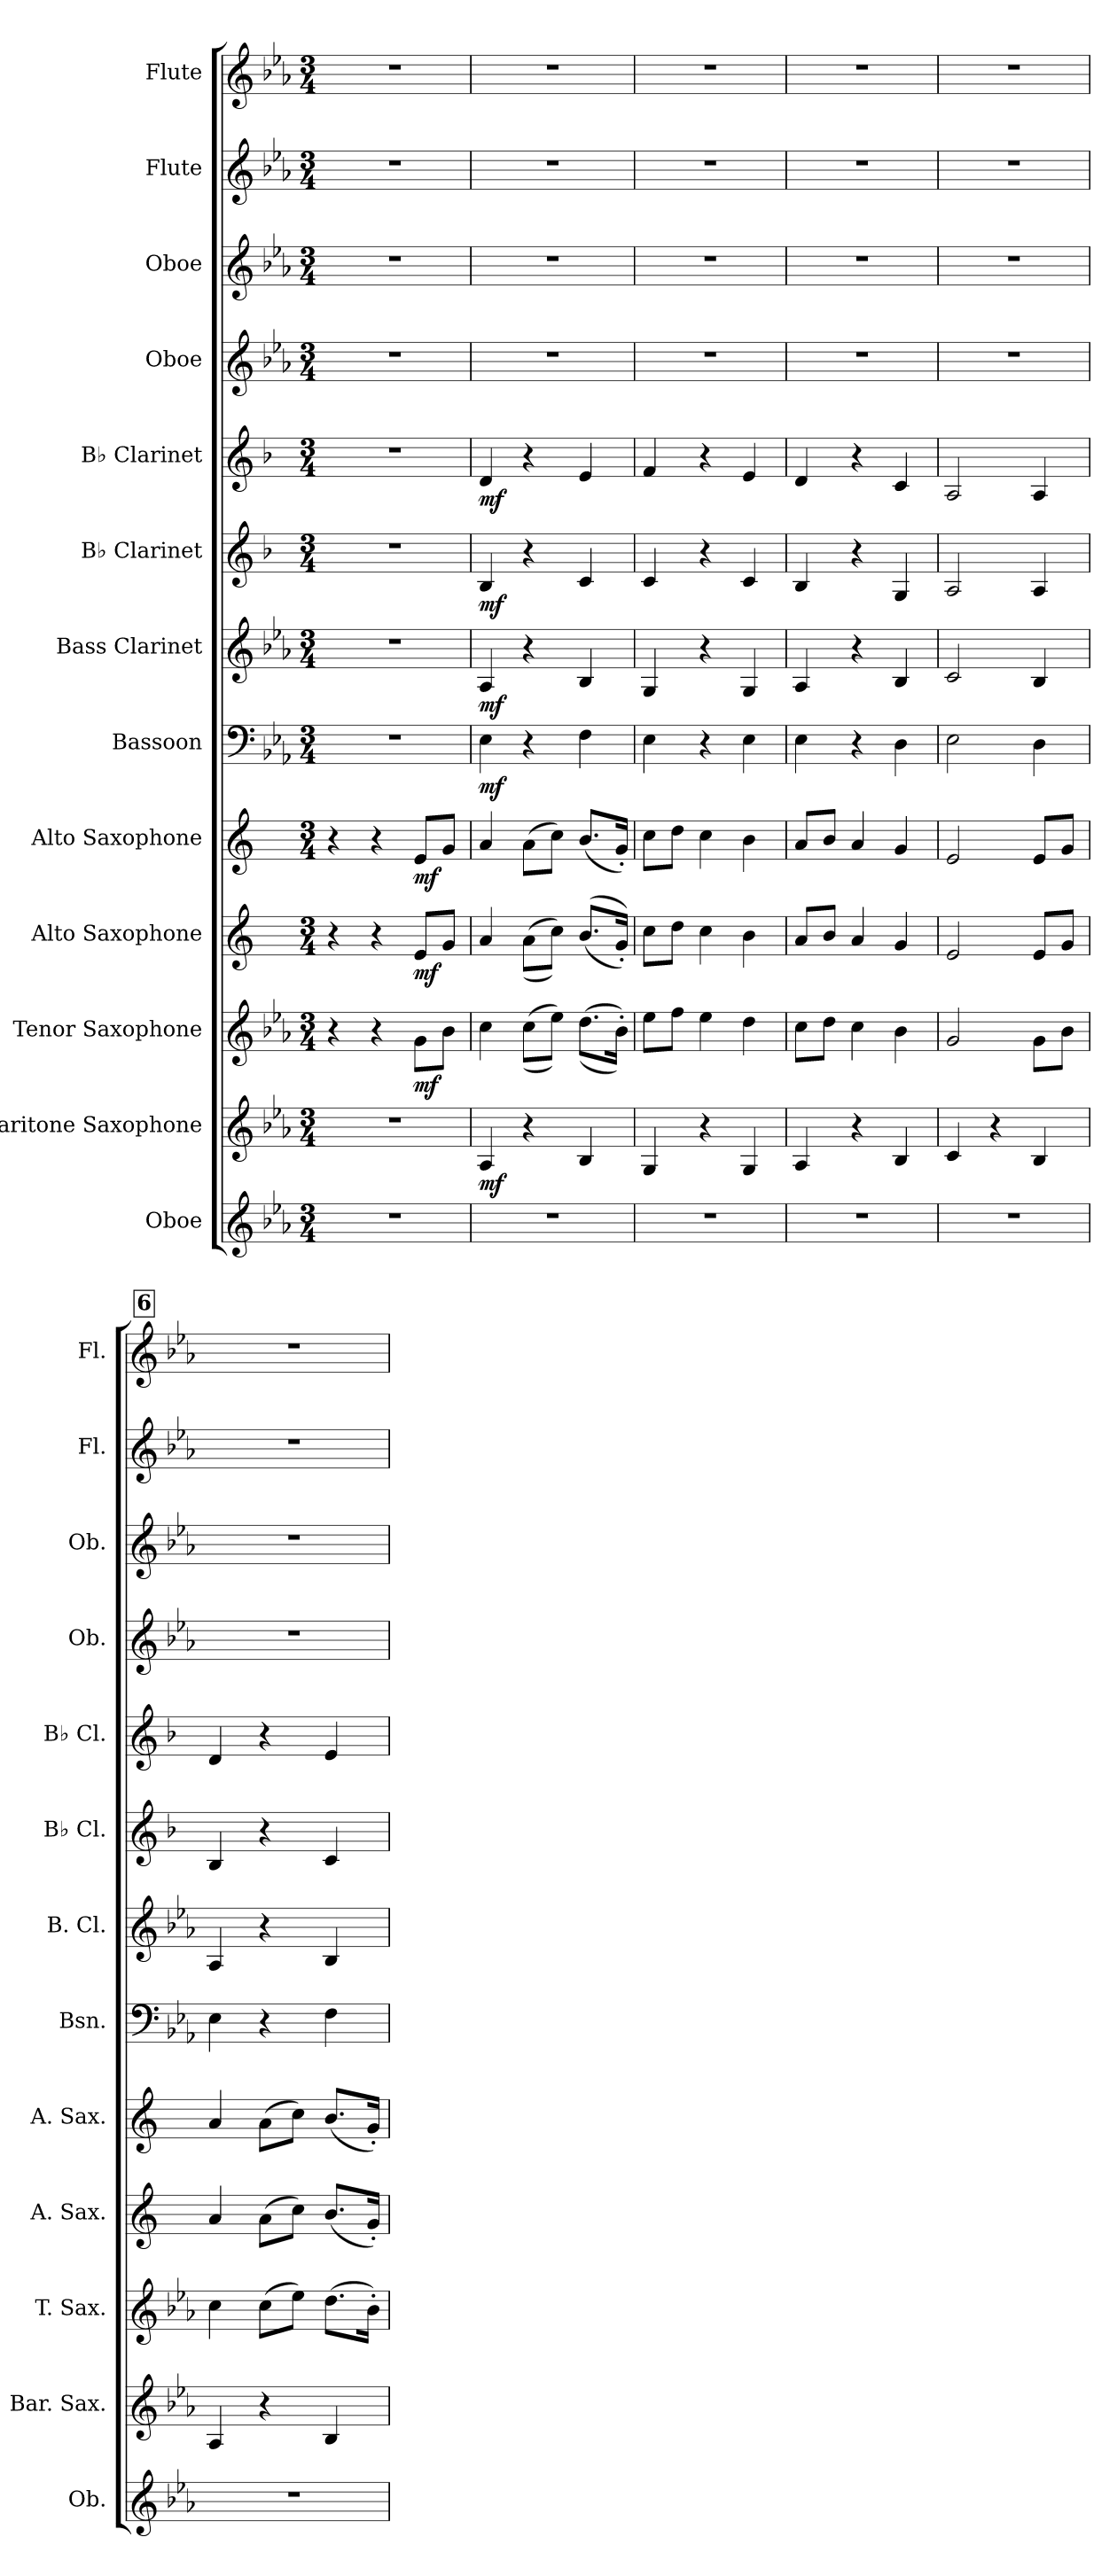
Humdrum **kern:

**kern	**kern	**dynam	**kern	**dynam	**kern	**dynam	**kern	**dynam	**kern	**dynam	**kern	**dynam	**kern	**dynam	**kern	**dynam	**kern	**kern	**kern	**kern
*part13	*part12	*part12	*part11	*part11	*part10	*part10	*part9	*part9	*part8	*part8	*part7	*part7	*part6	*part6	*part5	*part5	*part4	*part3	*part2	*part1
*staff13	*staff12	*staff12	*staff11	*staff11	*staff10	*staff10	*staff9	*staff9	*staff8	*staff8	*staff7	*staff7	*staff6	*staff6	*staff5	*staff5	*staff4	*staff3	*staff2	*staff1
*I"Oboe	*I"Baritone Saxophone	*	*I"Tenor Saxophone	*	*I"Alto Saxophone	*	*I"Alto Saxophone	*	*I"Bassoon	*	*I"Bass Clarinet	*	*I"B♭ Clarinet	*	*I"B♭ Clarinet	*	*I"Oboe	*I"Oboe	*I"Flute	*I"Flute
*I'Ob.	*I'Bar. Sax.	*	*I'T. Sax.	*	*I'A. Sax.	*	*I'A. Sax.	*	*I'Bsn.	*	*I'B. Cl.	*	*I'B♭ Cl.	*	*I'B♭ Cl.	*	*I'Ob.	*I'Ob.	*I'Fl.	*I'Fl.
*clefG2	*clefG2	*	*clefG2	*	*clefG2	*	*clefG2	*	*clefF4	*	*clefG2	*	*clefG2	*	*clefG2	*	*clefG2	*clefG2	*clefG2	*clefG2
*	*ITrd12c21	*	*ITrd8c14	*	*ITrd5c9	*	*ITrd5c9	*	*	*	*ITrd8c14	*	*ITrd1c2	*	*ITrd1c2	*	*	*	*	*
*k[b-e-a-]	*k[b-e-a-]	*	*k[b-e-a-]	*	*k[b-e-a-]	*	*k[b-e-a-]	*	*k[b-e-a-]	*	*k[b-e-a-]	*	*k[b-e-a-]	*	*k[b-e-a-]	*	*k[b-e-a-]	*k[b-e-a-]	*k[b-e-a-]	*k[b-e-a-]
*M3/4	*M3/4	*	*M3/4	*	*M3/4	*	*M3/4	*	*M3/4	*	*M3/4	*	*M3/4	*	*M3/4	*	*M3/4	*M3/4	*M3/4	*M3/4
=1	=1	=1	=1	=1	=1	=1	=1	=1	=1	=1	=1	=1	=1	=1	=1	=1	=1	=1	=1	=1
2.r	2.r	.	4r	.	4r	.	4r	.	2.r	.	2.r	.	2.r	.	2.r	.	2.r	2.r	2.r	2.r
.	.	.	4r	.	4r	.	4r	.	.	.	.	.	.	.	.	.	.	.	.	.
!	!	!	!	!LO:DY:b	!	!LO:DY:b	!	!LO:DY:b	!	!	!	!	!	!	!	!	!	!	!	!
.	.	.	8G\L	mf	8G/L	mf	8G/L	mf	.	.	.	.	.	.	.	.	.	.	.	.
.	.	.	8B-\J	.	8B-/J	.	8B-/J	.	.	.	.	.	.	.	.	.	.	.	.	.
=2	=2	=2	=2	=2	=2	=2	=2	=2	=2	=2	=2	=2	=2	=2	=2	=2	=2	=2	=2	=2
!	!	!LO:DY:b	!	!	!	!	!	!	!	!LO:DY:b	!	!LO:DY:b	!	!LO:DY:b	!	!LO:DY:b	!	!	!	!
2.r	4AA-/	mf	4c\	.	4c/	.	4c/	.	4E-\	mf	4AA-/	mf	4A-/	mf	4c/	mf	2.r	2.r	2.r	2.r
.	4r	.	((8c\L	.	((8c\L	.	(8c\L	.	4r	.	4r	.	4r	.	4r	.	.	.	.	.
.	.	.	8e-\J))	.	8e-\J))	.	8e-\J)	.	.	.	.	.	.	.	.	.	.	.	.	.
.	4BB-/	.	((8.d\L	.	((8.d/L	.	(8.d/L	.	4F\	.	4BB-/	.	4B-/	.	4d/	.	.	.	.	.
.	.	.	16B-'\Jk))	.	16B-'/Jk))	.	16B-'/Jk)	.	.	.	.	.	.	.	.	.	.	.	.	.
=3	=3	=3	=3	=3	=3	=3	=3	=3	=3	=3	=3	=3	=3	=3	=3	=3	=3	=3	=3	=3
2.r	4GG/	.	8e-\L	.	8e-\L	.	8e-\L	.	4E-\	.	4GG/	.	4B-/	.	4e-/	.	2.r	2.r	2.r	2.r
.	.	.	8f\J	.	8f\J	.	8f\J	.	.	.	.	.	.	.	.	.	.	.	.	.
.	4r	.	4e-\	.	4e-\	.	4e-\	.	4r	.	4r	.	4r	.	4r	.	.	.	.	.
.	4GG/	.	4d\	.	4d\	.	4d\	.	4E-\	.	4GG/	.	4B-/	.	4d/	.	.	.	.	.
=4	=4	=4	=4	=4	=4	=4	=4	=4	=4	=4	=4	=4	=4	=4	=4	=4	=4	=4	=4	=4
2.r	4AA-/	.	8c\L	.	8c/L	.	8c/L	.	4E-\	.	4AA-/	.	4A-/	.	4c/	.	2.r	2.r	2.r	2.r
.	.	.	8d\J	.	8d/J	.	8d/J	.	.	.	.	.	.	.	.	.	.	.	.	.
.	4r	.	4c\	.	4c/	.	4c/	.	4r	.	4r	.	4r	.	4r	.	.	.	.	.
.	4BB-/	.	4B-\	.	4B-/	.	4B-/	.	4D\	.	4BB-/	.	4F/	.	4B-/	.	.	.	.	.
=5	=5	=5	=5	=5	=5	=5	=5	=5	=5	=5	=5	=5	=5	=5	=5	=5	=5	=5	=5	=5
2.r	4C/	.	2G/	.	2G/	.	2G/	.	2E-\	.	2C/	.	2G/	.	2G/	.	2.r	2.r	2.r	2.r
.	4r	.	.	.	.	.	.	.	.	.	.	.	.	.	.	.	.	.	.	.
.	4BB-/	.	8G\L	.	8G/L	.	8G/L	.	4D\	.	4BB-/	.	4G/	.	4G/	.	.	.	.	.
.	.	.	8B-\J	.	8B-/J	.	8B-/J	.	.	.	.	.	.	.	.	.	.	.	.	.
!!LO:REH:place=s1:a:B:fs=14:t=6
=6	=6	=6	=6	=6	=6	=6	=6	=6	=6	=6	=6	=6	=6	=6	=6	=6	=6	=6	=6	=6
2.r	4AA-/	.	4c\	.	4c/	.	4c/	.	4E-\	.	4AA-/	.	4A-/	.	4c/	.	2.r	2.r	2.r	2.r
.	4r	.	(8c\L	.	(8c\L	.	(8c\L	.	4r	.	4r	.	4r	.	4r	.	.	.	.	.
.	.	.	8e-\J)	.	8e-\J)	.	8e-\J)	.	.	.	.	.	.	.	.	.	.	.	.	.
.	4BB-/	.	(8.d\L	.	(8.d/L	.	(8.d/L	.	4F\	.	4BB-/	.	4B-/	.	4d/	.	.	.	.	.
.	.	.	16B-'\Jk)	.	16B-'/Jk)	.	16B-'/Jk)	.	.	.	.	.	.	.	.	.	.	.	.	.
=	=	=	=	=	=	=	=	=	=	=	=	=	=	=	=	=	=	=	=	=
*-	*-	*-	*-	*-	*-	*-	*-	*-	*-	*-	*-	*-	*-	*-	*-	*-	*-	*-	*-	*-
